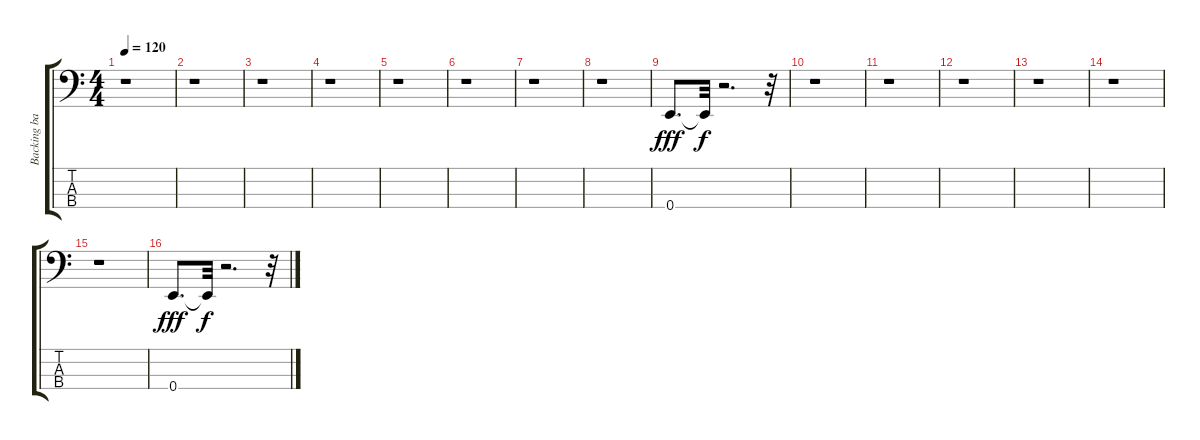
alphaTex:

\track ("Backing bass" "Backing ba") {instrument fretlessbass}
\staff {score tabs}
\tuning (G2 D2 A1 E1) {hide}
\ts (4 4)
\tempo 120
\clef f4
\ks c
r.1{dy f} |
r.1 |
r.1 |
r.1 |
r.1 |
r.1 |
r.1 |
r.1 |
0.4.8{d dy fff} 0.4{t}.32{dy f} r.2{d} r.32 |
r.1 |
r.1 |
r.1 |
r.1 |
r.1 |
r.1 |
0.4.8{d dy fff} 0.4{t}.32{dy f} r.2{d} r.32
